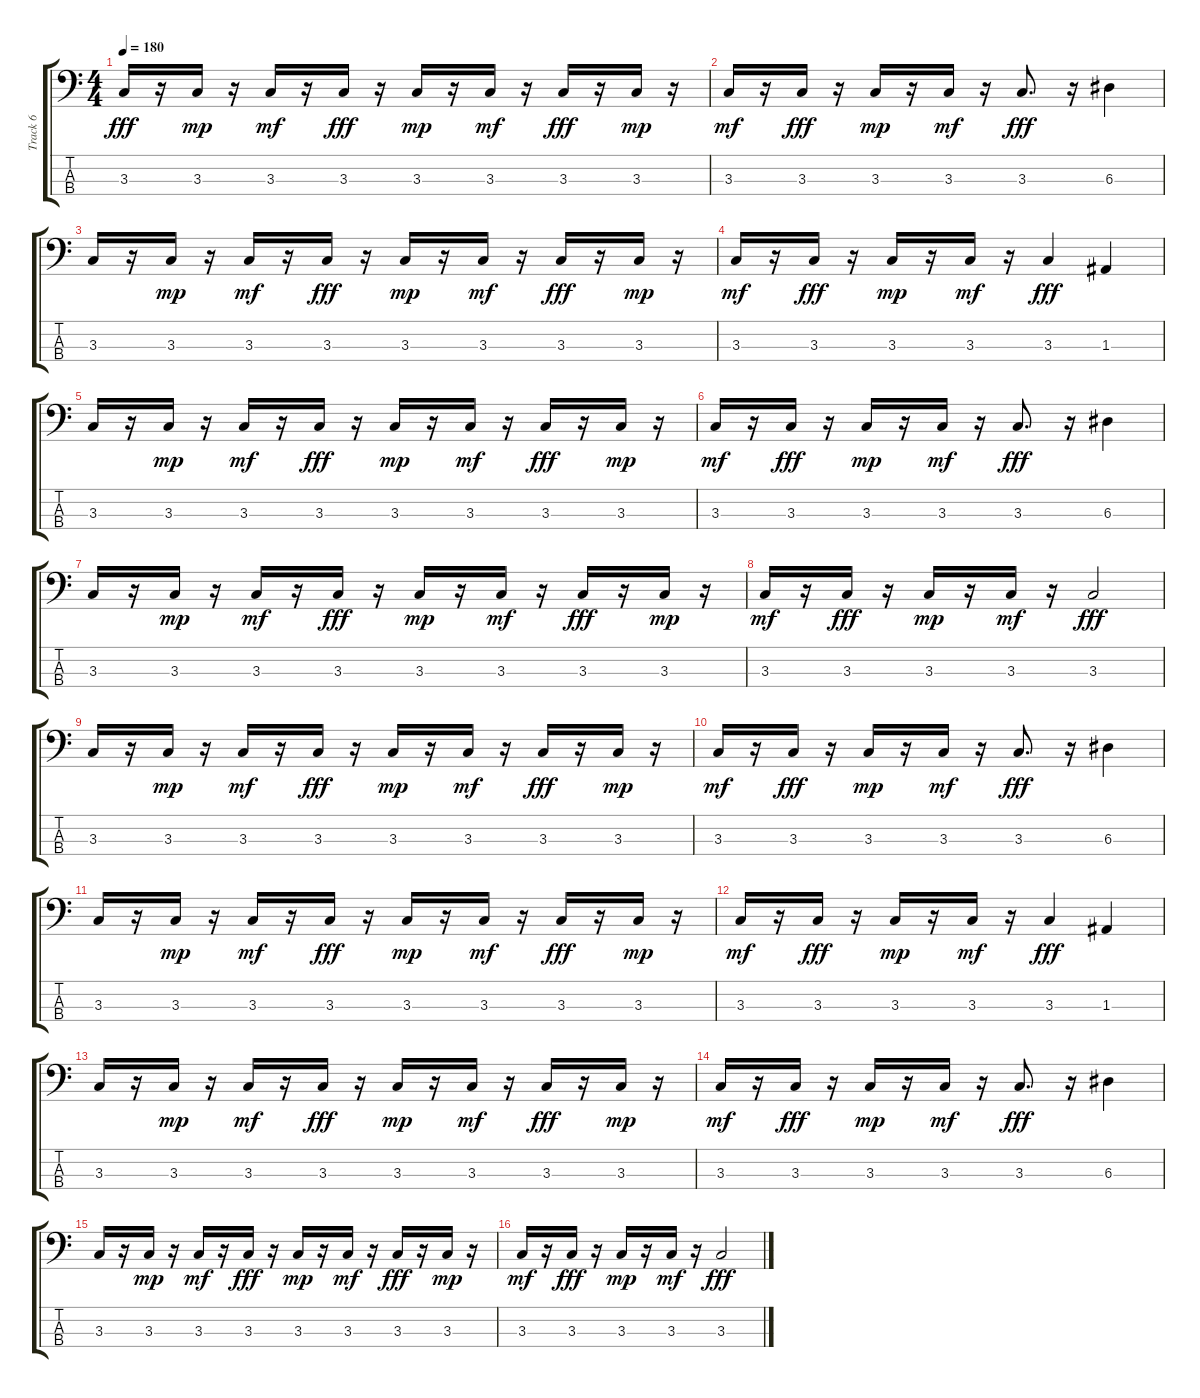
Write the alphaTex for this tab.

\track ("Track 6" "Track 6") {instrument synthbass1}
\staff {score tabs}
\tuning (G2 D2 A1 E1) {hide}
\ts (4 4)
\tempo 180
\clef f4
\ks c
3.3.16{dy fff} r.16 3.3.16{dy mp} r.16 3.3.16{dy mf} r.16 3.3.16{dy fff} r.16 3.3.16{dy mp} r.16 3.3.16{dy mf} r.16 3.3.16{dy fff} r.16 3.3.16{dy mp} r.16 |
3.3.16{dy mf} r.16 3.3.16{dy fff} r.16 3.3.16{dy mp} r.16 3.3.16{dy mf} r.16 3.3.8{d dy fff} r.16 6.3.4 |
3.3.16 r.16 3.3.16{dy mp} r.16 3.3.16{dy mf} r.16 3.3.16{dy fff} r.16 3.3.16{dy mp} r.16 3.3.16{dy mf} r.16 3.3.16{dy fff} r.16 3.3.16{dy mp} r.16 |
3.3.16{dy mf} r.16 3.3.16{dy fff} r.16 3.3.16{dy mp} r.16 3.3.16{dy mf} r.16 3.3.4{dy fff} 1.3.4 |
3.3.16 r.16 3.3.16{dy mp} r.16 3.3.16{dy mf} r.16 3.3.16{dy fff} r.16 3.3.16{dy mp} r.16 3.3.16{dy mf} r.16 3.3.16{dy fff} r.16 3.3.16{dy mp} r.16 |
3.3.16{dy mf} r.16 3.3.16{dy fff} r.16 3.3.16{dy mp} r.16 3.3.16{dy mf} r.16 3.3.8{d dy fff} r.16 6.3.4 |
3.3.16 r.16 3.3.16{dy mp} r.16 3.3.16{dy mf} r.16 3.3.16{dy fff} r.16 3.3.16{dy mp} r.16 3.3.16{dy mf} r.16 3.3.16{dy fff} r.16 3.3.16{dy mp} r.16 |
3.3.16{dy mf} r.16 3.3.16{dy fff} r.16 3.3.16{dy mp} r.16 3.3.16{dy mf} r.16 3.3.2{dy fff} |
3.3.16 r.16 3.3.16{dy mp} r.16 3.3.16{dy mf} r.16 3.3.16{dy fff} r.16 3.3.16{dy mp} r.16 3.3.16{dy mf} r.16 3.3.16{dy fff} r.16 3.3.16{dy mp} r.16 |
3.3.16{dy mf} r.16 3.3.16{dy fff} r.16 3.3.16{dy mp} r.16 3.3.16{dy mf} r.16 3.3.8{d dy fff} r.16 6.3.4 |
3.3.16 r.16 3.3.16{dy mp} r.16 3.3.16{dy mf} r.16 3.3.16{dy fff} r.16 3.3.16{dy mp} r.16 3.3.16{dy mf} r.16 3.3.16{dy fff} r.16 3.3.16{dy mp} r.16 |
3.3.16{dy mf} r.16 3.3.16{dy fff} r.16 3.3.16{dy mp} r.16 3.3.16{dy mf} r.16 3.3.4{dy fff} 1.3.4 |
3.3.16 r.16 3.3.16{dy mp} r.16 3.3.16{dy mf} r.16 3.3.16{dy fff} r.16 3.3.16{dy mp} r.16 3.3.16{dy mf} r.16 3.3.16{dy fff} r.16 3.3.16{dy mp} r.16 |
3.3.16{dy mf} r.16 3.3.16{dy fff} r.16 3.3.16{dy mp} r.16 3.3.16{dy mf} r.16 3.3.8{d dy fff} r.16 6.3.4 |
3.3.16 r.16 3.3.16{dy mp} r.16 3.3.16{dy mf} r.16 3.3.16{dy fff} r.16 3.3.16{dy mp} r.16 3.3.16{dy mf} r.16 3.3.16{dy fff} r.16 3.3.16{dy mp} r.16 |
3.3.16{dy mf} r.16 3.3.16{dy fff} r.16 3.3.16{dy mp} r.16 3.3.16{dy mf} r.16 3.3.2{dy fff}
